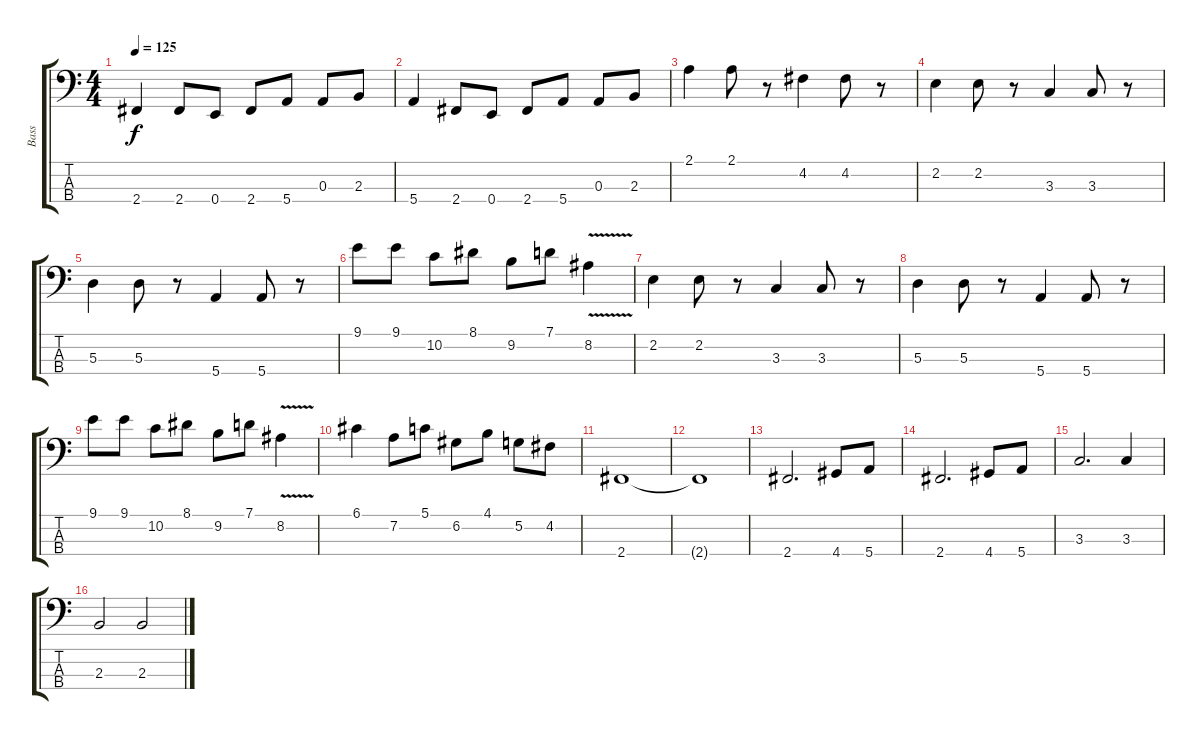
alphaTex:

\track ("Bass" "Bass") {instrument electricbassfinger}
\staff {score tabs}
\tuning (G2 D2 A1 E1) {hide}
\ts (4 4)
\tempo 125
\clef f4
\ks c
2.4.4{dy f} 2.4.8 0.4.8 2.4.8 5.4.8 0.3.8 2.3.8 |
5.4.4 2.4.8 0.4.8 2.4.8 5.4.8 0.3.8 2.3.8 |
2.1.4 2.1.8 r.8 4.2.4 4.2.8 r.8 |
2.2.4 2.2.8 r.8 3.3.4 3.3.8 r.8 |
5.3.4 5.3.8 r.8 5.4.4 5.4.8 r.8 |
9.1.8 9.1.8 10.2.8 8.1.8 9.2.8 7.1.8 8.2{v}.4 |
2.2.4 2.2.8 r.8 3.3.4 3.3.8 r.8 |
5.3.4 5.3.8 r.8 5.4.4 5.4.8 r.8 |
9.1.8 9.1.8 10.2.8 8.1.8 9.2.8 7.1.8 8.2{v}.4 |
6.1.4 7.2.8 5.1.8 6.2.8 4.1.8 5.2.8 4.2.8 |
2.4.1 |
2.4{t}.1 |
2.4.2{d} 4.4.8 5.4.8 |
2.4.2{d} 4.4.8 5.4.8 |
3.3.2{d} 3.3.4 |
2.3.2 2.3.2
